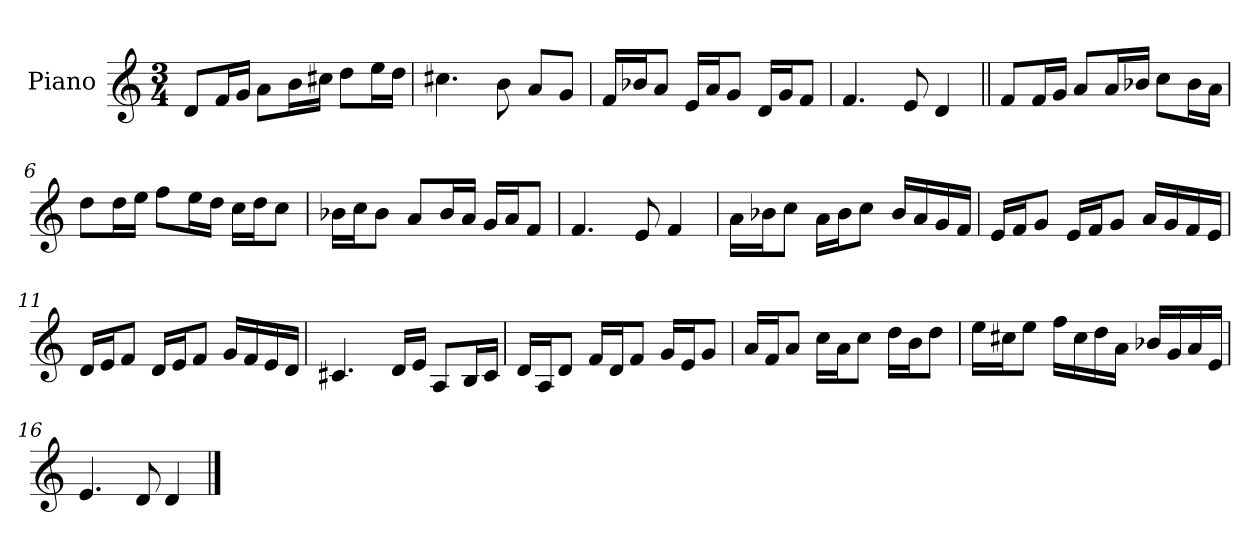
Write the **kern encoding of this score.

**kern
*part1
*staff1
*I"Piano
*I'Pno.
*clefG2
*k[]
*M3/4
=1
8d/L
16f/L
16g/JJ
8a\L
16b\L
16cc#X\JJ
8dd\L
16ee\L
16dd\JJ
=2
4.cc#X\
8b\
8a/L
8g/J
=3
16f/LL
16b-X/J
8a/J
16e/LL
16a/J
8g/J
16d/LL
16g/J
8f/J
=4
4.f/
8e/
4d/
=5||
8f/L
16f/L
16g/JJ
8a/L
16a/L
16b-X/JJ
8cc\L
16b-\L
16a\JJ
!!LO:LB:g=z
=6
8dd\L
16dd\L
16ee\JJ
8ff\L
16ee\L
16dd\JJ
16cc\LL
16dd\J
8cc\J
=7
16b-X\LL
16cc\J
8b-\J
8a/L
16b-/L
16a/JJ
16g/LL
16a/J
8f/J
=8
4.f/
8e/
4f/
=9
16a\LL
16b-X\J
8cc\J
16a\LL
16b-\J
8cc\J
16b-/LL
16a/
16g/
16f/JJ
!!LO:LB:g=z
=10
16e/LL
16f/J
8g/J
16e/LL
16f/J
8g/J
16a/LL
16g/
16f/
16e/JJ
=11
16d/LL
16e/J
8f/J
16d/LL
16e/J
8f/J
16g/LL
16f/
16e/
16d/JJ
=12
4.c#X/
16d/LL
16e/JJ
8A/L
16B/L
16c#/JJ
=13
16d/LL
16A/J
8d/J
16f/LL
16d/J
8f/J
16g/LL
16e/J
8g/J
!!LO:LB:g=z
=14
16a/LL
16f/J
8a/J
16cc\LL
16a\J
8cc\J
16dd\LL
16b\J
8dd\J
=15
16ee\LL
16cc#X\J
8ee\J
16ff\LL
16cc#\
16dd\
16a\JJ
16b-X/LL
16g/
16a/
16e/JJ
=16
4.e/
8d/
4d/
==
*-
